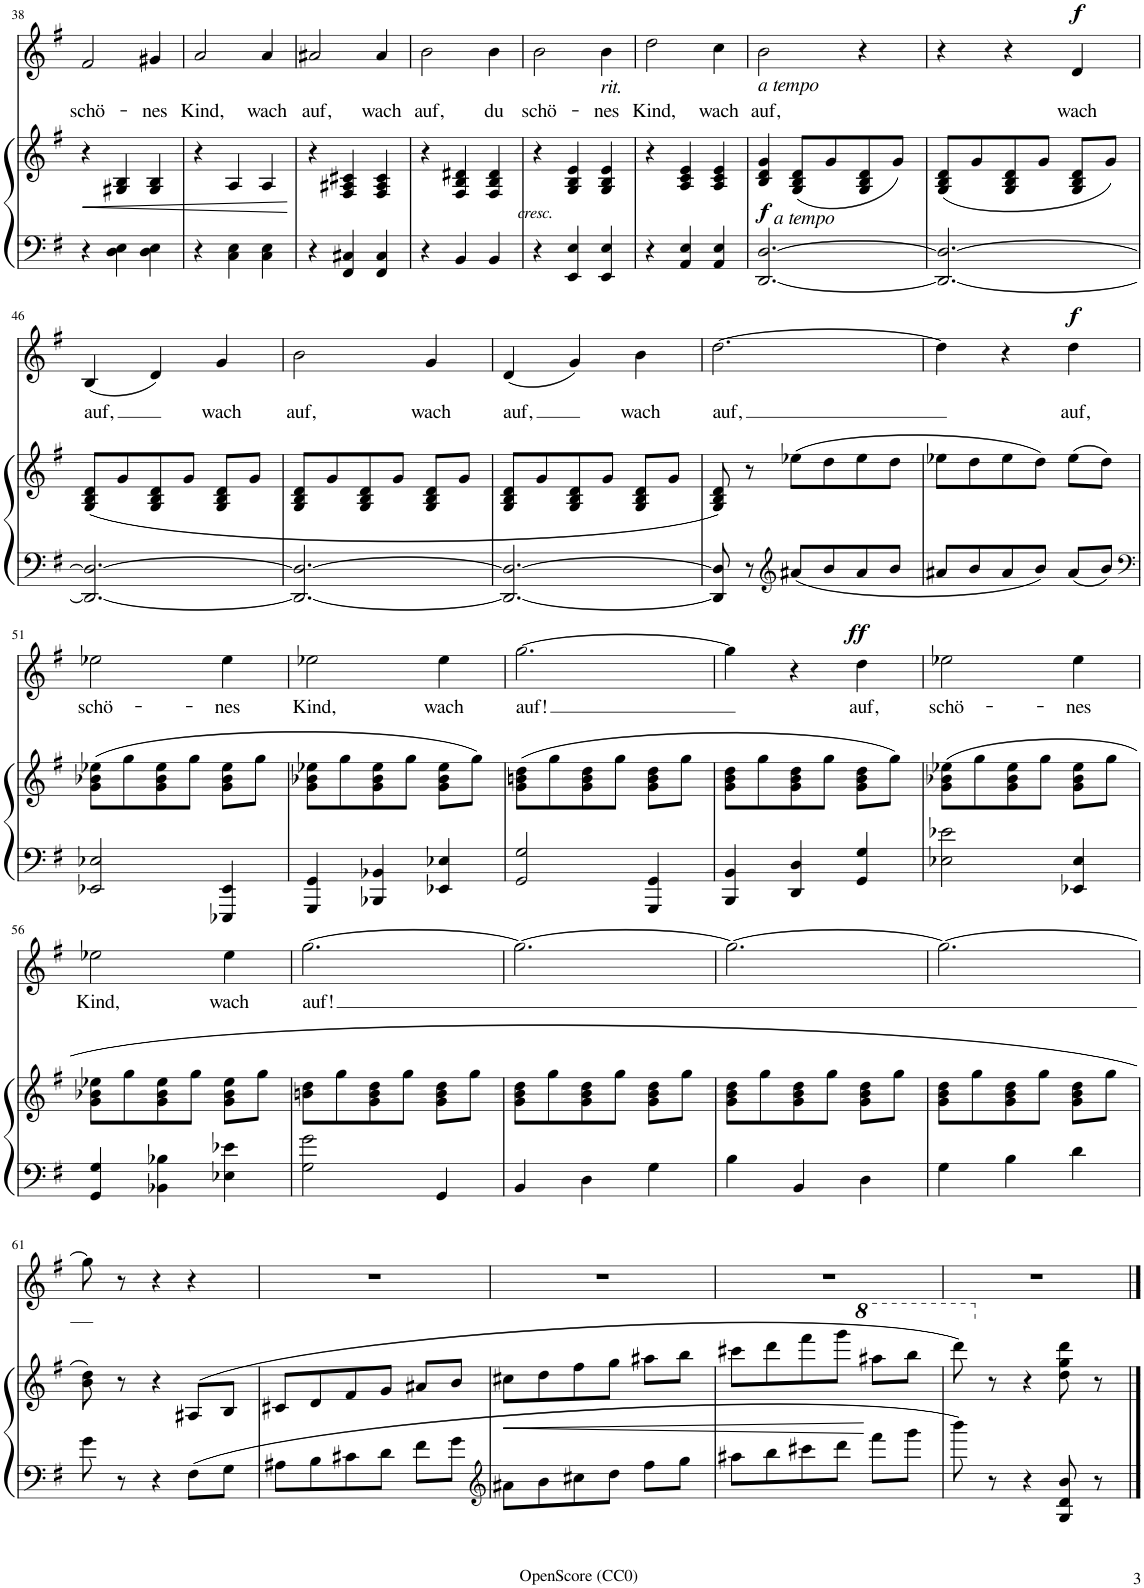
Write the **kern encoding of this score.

**kern	**kern	**dynam	**kern	**text	**dynam
*part2	*part2	*part2	*part1	*part1	*part1
*staff3	*staff2	*staff2/3	*staff1	*staff1	*staff1
*I"Piano	*	*	*I"Singstimme Voice	*	*
*I'Pno	*	*	*	*	*
!!LO:PB:g=z
*clefF4	*clefG2	*	*clefG2	*	*
*k[f#]	*k[f#]	*	*k[f#]	*	*
*M3/4	*M3/4	*	*M3/4	*	*
=38	=38	=38	=38	=38	=38
!	!	!LO:HP:b	!	!LO:LY:b	!
4r	4r	<	2f#/	schö-	.
4D\ 4E\	4G#X/ 4B/	.	.	.	.
!	!	!	!	!LO:LY:b	!
4D\ 4E\	4G#/ 4B/	.	4g#X/	-nes	.
=39	=39	=39	=39	=39	=39
!	!	!	!	!LO:LY:b	!
4r	4r	.	2a/	Kind,	.
4C\ 4E\	4A/	.	.	.	.
!	!	!	!	!LO:LY:b	!
4C\ 4E\	4A/	.	4a/	wach	.
.	.	[	.	.	.
=40	=40	=40	=40	=40	=40
!	!	!	!	!LO:LY:b	!
4r	4r	.	2a#X/	auf,	.
4FF#/ 4C#X/	4F#/ 4A#X/ 4c#X/	.	.	.	.
!	!	!	!	!LO:LY:b	!
4FF#/ 4C#/	4F#/ 4A#/ 4c#/	.	4a#/	wach	.
=41	=41	=41	=41	=41	=41
!	!	!	!	!LO:LY:b	!
4r	4r	.	2b\	auf,	.
4BB/	4F#/ 4B/ 4d#X/	.	.	.	.
!	!	!	!	!LO:LY:b	!
4BB/	4F#/ 4B/ 4d#/	.	4b\	du	.
=42	=42	=42	=42	=42	=42
!	!LO:TX:b:i:t=cresc.	!	!	!	!
!	!	!	!	!LO:LY:b	!
4r	4r	.	2b\	schö-	.
4EE/ 4E/	4G/ 4B/ 4e/	.	.	.	.
!	!	!	!LO:TX:b:i:t=rit.	!	!
!	!	!	!	!LO:LY:b	!
4EE/ 4E/	4G/ 4B/ 4e/	.	4b\	-nes	.
=43	=43	=43	=43	=43	=43
!	!	!	!	!LO:LY:b	!
4r	4r	.	2dd\	Kind,	.
4AA/ 4E/	4A/ 4c/ 4e/	.	.	.	.
!	!	!	!	!LO:LY:b	!
4AA/ 4E/	4A/ 4c/ 4e/	.	4cc\	wach	.
=44	=44	=44	=44	=44	=44
!	!	!	!LO:TX:b:i:t=a tempo	!	!
!	!LO:TX:b:i:t=a tempo	!	!	!	!
!	!	!LO:DY:b	!	!LO:LY:b	!
[2.DD/ [2.D/	4B/ 4d/ 4g/	f	2b\	auf,	.
.	(8G/ 8B/ 8d/L	.	.	.	.
.	8g/	.	.	.	.
.	8G/ 8B/ 8d/	.	4r	.	.
.	8g/J)	.	.	.	.
=45	=45	=45	=45	=45	=45
2.DD/_ 2.D/_	(8G/ 8B/ 8d/L	.	4r	.	.
.	8g/	.	.	.	.
.	8G/ 8B/ 8d/	.	4r	.	.
.	8g/J	.	.	.	.
!	!	!	!	!LO:LY:b	!LO:DY:a
.	8G/ 8B/ 8d/L	.	4d/	wach	f
.	8g/J)	.	.	.	.
!!LO:LB:g=z
=46	=46	=46	=46	=46	=46
!	!	!	!	!LO:LY:b	!
2.DD/_ 2.D/_	(<8G/ 8B/ 8d/L	.	(4B/	auf,	.
.	8g/	.	.	.	.
.	8G/ 8B/ 8d/	.	4d/)	.	.
.	8g/J	.	.	.	.
!	!	!	!	!LO:LY:b	!
.	8G/ 8B/ 8d/L	.	4g/	wach	.
.	8g/J	.	.	.	.
=47	=47	=47	=47	=47	=47
!	!	!	!	!LO:LY:b	!
2.DD/_ 2.D/_	8G/ 8B/ 8d/L	.	2b\	auf,	.
.	8g/	.	.	.	.
.	8G/ 8B/ 8d/	.	.	.	.
.	8g/J	.	.	.	.
!	!	!	!	!LO:LY:b	!
.	8G/ 8B/ 8d/L	.	4g/	wach	.
.	8g/J	.	.	.	.
=48	=48	=48	=48	=48	=48
!	!	!	!	!LO:LY:b	!
2.DD/_ 2.D/_	8G/ 8B/ 8d/L	.	(4d/	auf,	.
.	8g/	.	.	.	.
.	8G/ 8B/ 8d/	.	4g/)	.	.
.	8g/J	.	.	.	.
!	!	!	!	!LO:LY:b	!
.	8G/ 8B/ 8d/L	.	4b\	wach	.
.	8g/J	.	.	.	.
=49	=49	=49	=49	=49	=49
!	!	!	!	!LO:LY:b	!
8DD/] 8D/]	8G/ 8B/ 8d/)	.	[2.dd\	auf,	.
8r	8r	.	.	.	.
*clefG2	*	*	*	*	*
8a#X/L	(8ee-X\L	.	.	.	.
8b/	8dd\	.	.	.	.
8a#/	8ee-\	.	.	.	.
8b/J	8dd\J	.	.	.	.
=50	=50	=50	=50	=50	=50
8a#X/L	8ee-X\L	.	4dd\]	.	.
8b/	8dd\	.	.	.	.
8a#/	8ee-\	.	4r	.	.
8b'~/J	8dd'~\J)	.	.	.	.
!	!	!	!	!LO:LY:b	!LO:DY:a
8a#/L	(8ee-\L	.	4dd\	auf,	f
8b/J	8dd\J)	.	.	.	.
!!LO:LB:g=z
=51	=51	=51	=51	=51	=51
*clefF4	*	*	*	*	*
!	!	!	!	!LO:LY:b	!
2EE-X/ 2E-X/	(8g\ 8b-X\ 8ee-X\L	.	2ee-X\	schö-	.
.	8gg\	.	.	.	.
.	8g\ 8b-\ 8ee-\	.	.	.	.
.	8gg\J	.	.	.	.
!	!	!	!	!LO:LY:b	!
4EEE-X/ 4EE-/	8g\ 8b-\ 8ee-\L	.	4ee-\	-nes	.
.	8gg\J	.	.	.	.
=52	=52	=52	=52	=52	=52
!	!	!	!	!LO:LY:b	!
4GGG/ 4GG/	8g\ 8b-X\ 8ee-X\L	.	2ee-X\	Kind,	.
.	8gg\	.	.	.	.
4BBB-X/ 4BB-X/	8g\ 8b-\ 8ee-\	.	.	.	.
.	8gg\J	.	.	.	.
!	!	!	!	!LO:LY:b	!
4EE-X/ 4E-X/	8g\ 8b-\ 8ee-\L	.	4ee-\	wach	.
.	8gg\J)	.	.	.	.
=53	=53	=53	=53	=53	=53
!	!	!	!	!LO:LY:b	!
2GG/ 2G/	(8g\ 8bn\ 8dd\L	.	[2.gg\	auf!	.
.	8gg\	.	.	.	.
.	8g\ 8b\ 8dd\	.	.	.	.
.	8gg\J	.	.	.	.
4GGG/ 4GG/	8g\ 8b\ 8dd\L	.	.	.	.
.	8gg\J	.	.	.	.
=54	=54	=54	=54	=54	=54
4BBB/ 4BB/	8g\ 8b\ 8dd\L	.	4gg\]	.	.
.	8gg\	.	.	.	.
4DD/ 4D/	8g\ 8b\ 8dd\	.	4r	.	.
.	8gg\J	.	.	.	.
!	!	!	!	!LO:LY:b	!LO:DY:a
4GG/ 4G/	8g\ 8b\ 8dd\L	.	4dd\	auf,	ff
.	8gg\J)	.	.	.	.
=55	=55	=55	=55	=55	=55
!	!	!	!	!LO:LY:b	!
2E-X\ 2e-X\	(8g\ 8b-X\ 8ee-X\L	.	2ee-X\	schö-	.
.	8gg\	.	.	.	.
.	8g\ 8b-\ 8ee-\	.	.	.	.
.	8gg\J	.	.	.	.
!	!	!	!	!LO:LY:b	!
4EE-X/ 4E-/	8g\ 8b-\ 8ee-\L	.	4ee-\	-nes	.
.	8gg\J	.	.	.	.
!!LO:LB:g=z
=56	=56	=56	=56	=56	=56
!	!	!	!	!LO:LY:b	!
4GG/ 4G/	8g\ 8b-X\ 8ee-X\L	.	2ee-X\	Kind,	.
.	8gg\	.	.	.	.
4BB-X\ 4B-X\	8g\ 8b-\ 8ee-\	.	.	.	.
.	8gg\J	.	.	.	.
!	!	!	!	!LO:LY:b	!
4E-X\ 4e-X\	8g\ 8b-\ 8ee-\L	.	4ee-\	wach	.
.	8gg\J	.	.	.	.
=57	=57	=57	=57	=57	=57
!	!	!	!	!LO:LY:b	!
2G\ 2g\	8bn\ 8dd\L	.	[2.gg\	auf!	.
.	8gg\	.	.	.	.
.	8g\ 8b\ 8dd\	.	.	.	.
.	8gg\J	.	.	.	.
4GG/	8g\ 8b\ 8dd\L	.	.	.	.
.	8gg\J	.	.	.	.
=58	=58	=58	=58	=58	=58
4BB/	8g\ 8b\ 8dd\L	.	2.gg\_	.	.
.	8gg\	.	.	.	.
4D\	8g\ 8b\ 8dd\	.	.	.	.
.	8gg\J	.	.	.	.
4G\	8g\ 8b\ 8dd\L	.	.	.	.
.	8gg\J	.	.	.	.
=59	=59	=59	=59	=59	=59
4B\	8g\ 8b\ 8dd\L	.	2.gg\_	.	.
.	8gg\	.	.	.	.
4BB/	8g\ 8b\ 8dd\	.	.	.	.
.	8gg\J	.	.	.	.
4D\	8g\ 8b\ 8dd\L	.	.	.	.
.	8gg\J	.	.	.	.
=60	=60	=60	=60	=60	=60
4G\	8g\ 8b\ 8dd\L	.	2.gg\_	.	.
.	8gg\	.	.	.	.
4B\	8g\ 8b\ 8dd\	.	.	.	.
.	8gg\J	.	.	.	.
4d\	8g\ 8b\ 8dd\L	.	.	.	.
.	8gg\J	.	.	.	.
!!LO:LB:g=z
=61	=61	=61	=61	=61	=61
8g\	8b\ 8dd\)	.	8gg\]	.	.
8r	8r	.	8r	.	.
4r	4r	.	4r	.	.
8F#\L	(8A#X/L	.	4r	.	.
8G\J	8B/J	.	.	.	.
=62	=62	=62	=62	=62	=62
8A#X\L	8c#X/L	.	2.r	.	.
8B\	8d/	.	.	.	.
8c#X\	8f#/	.	.	.	.
8d\J	8g/J	.	.	.	.
8f#\L	8a#X/L	.	.	.	.
8g\J	8b/J	.	.	.	.
=63	=63	=63	=63	=63	=63
*clefG2	*	*	*	*	*
!	!	!LO:HP:b	!	!	!
8a#X\L	8cc#X\L	<	2.r	.	.
8b\	8dd\	.	.	.	.
8cc#X\	8ff#\	.	.	.	.
8dd\J	8gg\J	.	.	.	.
8ff#\L	8aa#X\L	.	.	.	.
8gg\J	8bb\J	.	.	.	.
=64	=64	=64	=64	=64	=64
8aa#X\L	8ccc#X\L	.	2.r	.	.
8bb\	8ddd\	.	.	.	.
8ccc#X\	8fff#\	.	.	.	.
8ddd\J	8ggg\J	.	.	.	.
*	*8va	*	*	*	*
8fff#\L	8aaa#X\L	[	.	.	.
8ggg\J	8bbb\J	.	.	.	.
=65	=65	=65	=65	=65	=65
8bbb\	8dddd\)	.	2.r	.	.
*	*X8va	*	*	*	*
8r	8r	.	.	.	.
4r	4r	.	.	.	.
8G/ 8d/ 8b/	8dd\ 8gg\ 8ddd\	.	.	.	.
8r	8r	.	.	.	.
==	==	==	==	==	==
*-	*-	*-	*-	*-	*-
